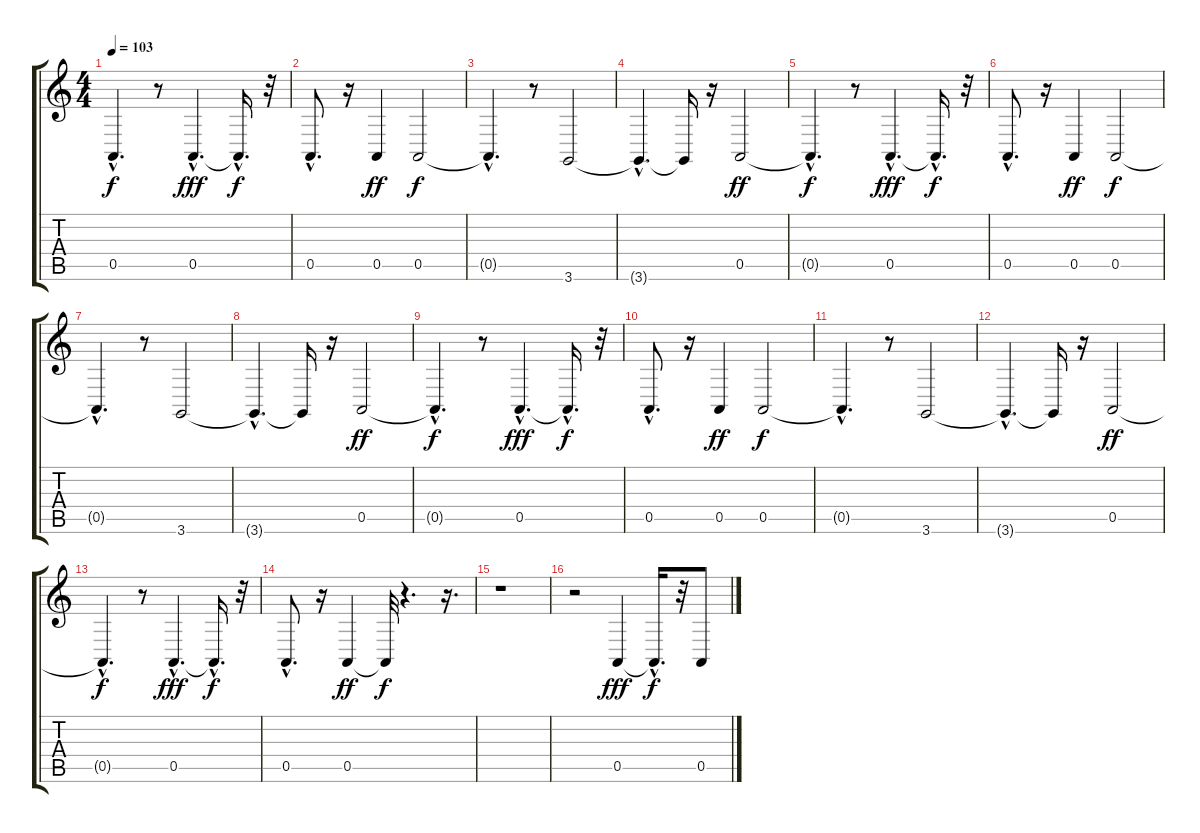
\track "" {instrument clavinet}
\staff {score tabs}
\tuning (E4 B3 G3 D3 A2 E2) {hide}
\ts (4 4)
\tempo 103
\clef g2
\ks c
0.5{hac t}.4{d dy f} r.8 0.5{hac}.4{d dy fff} 0.5{hac t}.16{d dy f} r.32 |
0.5{hac}.8{d} r.16 0.5.4{dy ff} 0.5.2{dy f} |
0.5{hac t}.4{d} r.8 3.6.2 |
3.6{hac t}.4{d} 3.6{t}.16 r.16 0.5.2{dy ff} |
0.5{hac t}.4{d dy f} r.8 0.5{hac}.4{d dy fff} 0.5{hac t}.16{d dy f} r.32 |
0.5{hac}.8{d} r.16 0.5.4{dy ff} 0.5.2{dy f} |
0.5{hac t}.4{d} r.8 3.6.2 |
3.6{hac t}.4{d} 3.6{t}.16 r.16 0.5.2{dy ff} |
0.5{hac t}.4{d dy f} r.8 0.5{hac}.4{d dy fff} 0.5{hac t}.16{d dy f} r.32 |
0.5{hac}.8{d} r.16 0.5.4{dy ff} 0.5.2{dy f} |
0.5{hac t}.4{d} r.8 3.6.2 |
3.6{hac t}.4{d} 3.6{t}.16 r.16 0.5.2{dy ff} |
0.5{hac t}.4{d dy f} r.8 0.5{hac}.4{d dy fff} 0.5{hac t}.16{d dy f} r.32 |
0.5{hac}.8{d} r.16 0.5.4{dy ff} 0.5{t}.32{dy f} r.4{d} r.16{d} |
r.1 |
r.2 0.5.4{dy fff} 0.5{hac t}.16{d dy f} r.32 0.5.8
